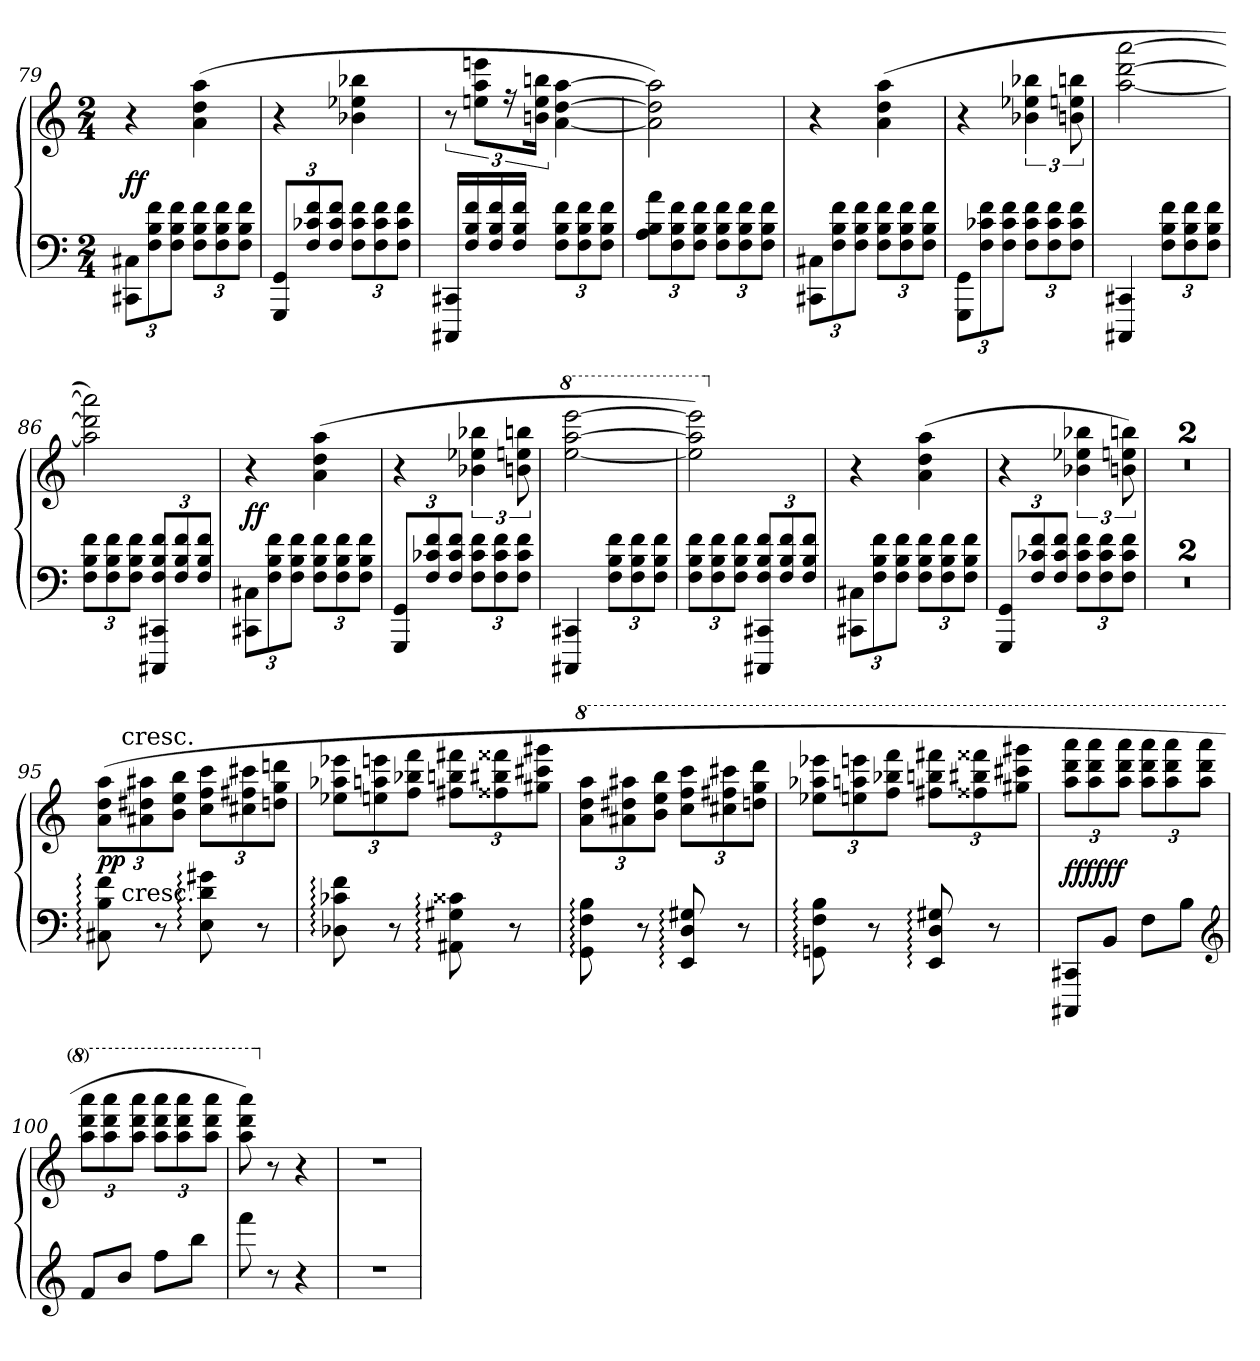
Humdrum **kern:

**kern	**kern	**dynam
*part1	*part1	*part1
*staff2	*staff1	*staff1/2
*clefF4	*clefG2	*
*k[]	*k[]	*
*M2/4	*M2/4	*
*MM100	*MM100	*
=79	=79	=79
12CC#X\ 12C#X\L	4r	f f
12F\ 12B\ 12f\	.	.
12F\ 12B\ 12f\J	.	.
12F\ 12B\ 12f\L	(4a\ 4dd\ 4aa\	.
12F\ 12B\ 12f\	.	.
12F\ 12B\ 12f\J	.	.
=80	=80	=80
12GGG/ 12GG/L	4r	.
12F/ 12c-X/ 12f/	.	.
12F/ 12c-/ 12f/J	.	.
12F\ 12c-\ 12f\L	4b-X\ 4ee-X\ 4bb-X\	.
12F\ 12c-\ 12f\	.	.
12F\ 12c-\ 12f\J	.	.
=81	=81	=81
16CCC#X/ 16CC#X/LL	12r	.
16F/ 16B/ 16f/	.	.
.	12een\ 12aa\ 12eeen\L	.
16F/ 16B/ 16f/	.	.
.	24r	.
16F/ 16B/ 16f/JJ	.	.
.	24bn\ 24ee\ 24bbn\Jk	.
12F\ 12B\ 12f\L	[4a\ [4dd\ [4aa\	.
12F\ 12B\ 12f\	.	.
12F\ 12B\ 12f\J	.	.
=82	=82	=82
12A\ 12B\ 12a\L	2a]\ 2dd]\ 2aa]\)	.
12F\ 12B\ 12f\	.	.
12F\ 12B\ 12f\J	.	.
12F\ 12B\ 12f\L	.	.
12F\ 12B\ 12f\	.	.
12F\ 12B\ 12f\J	.	.
=83	=83	=83
12CC#X\ 12C#X\L	4r	.
12F\ 12B\ 12f\	.	.
12F\ 12B\ 12f\J	.	.
12F\ 12B\ 12f\L	(4a\ 4dd\ 4aa\	.
12F\ 12B\ 12f\	.	.
12F\ 12B\ 12f\J	.	.
=84	=84	=84
*	*MM104	*
12GGG\ 12GG\L	4r	.
12F\ 12c-X\ 12f\	.	.
12F\ 12c-\ 12f\J	.	.
12F\ 12c-\ 12f\L	6b-X\ 6ee-X\ 6bb-X\	.
12F\ 12c-\ 12f\	.	.
12F\ 12c-\ 12f\J	12bn\ 12een\ 12bbn\	.
=85	=85	=85
*	*MM108	*
4CCC#X/ 4CC#X/	[2aa\ [2ddd\ [2aaa\	.
12F\ 12B\ 12f\L	.	.
12F\ 12B\ 12f\	.	.
12F\ 12B\ 12f\J	.	.
=86	=86	=86
*	*MM112	*
12F\ 12B\ 12f\L	2aa]\ 2ddd]\ 2aaa]\)	.
12F\ 12B\ 12f\	.	.
12F\ 12B\ 12f\J	.	.
12CCC#X/ 12CC#X/ 12F/ 12B/ 12f/L	.	.
12F/ 12B/ 12f/	.	.
12F/ 12B/ 12f/J	.	.
=87	=87	=87
*	*MM116	*
12CC#X\ 12C#X\L	4r	f f
12F\ 12B\ 12f\	.	.
12F\ 12B\ 12f\J	.	.
12F\ 12B\ 12f\L	(4a\ 4dd\ 4aa\	.
12F\ 12B\ 12f\	.	.
12F\ 12B\ 12f\J	.	.
=88	=88	=88
*	*MM120	*
12GGG/ 12GG/L	4r	.
12F/ 12c-X/ 12f/	.	.
12F/ 12c-/ 12f/J	.	.
12F\ 12c-\ 12f\L	6b-X\ 6ee-X\ 6bb-X\	.
12F\ 12c-\ 12f\	.	.
12F\ 12c-\ 12f\J	12bn\ 12een\ 12bbn\	.
=89	=89	=89
*	*8va	*
*	*MM124	*
4CCC#X/ 4CC#X/	[2eee\ [2aaa\ [2eeee\	.
12F\ 12B\ 12f\L	.	.
12F\ 12B\ 12f\	.	.
12F\ 12B\ 12f\J	.	.
=90	=90	=90
*	*MM128	*
12F\ 12B\ 12f\L	2eee]\ 2aaa]\ 2eeee]\)	.
12F\ 12B\ 12f\	.	.
12F\ 12B\ 12f\J	.	.
12CCC#X/ 12CC#X/ 12F/ 12B/ 12f/L	.	.
12F/ 12B/ 12f/	.	.
12F/ 12B/ 12f/J	.	.
=91	=91	=91
*	*X8va	*
*	*MM132	*
12CC#X\ 12C#X\L	4r	.
12F\ 12B\ 12f\	.	.
12F\ 12B\ 12f\J	.	.
12F\ 12B\ 12f\L	(4a\ 4dd\ 4aa\	.
12F\ 12B\ 12f\	.	.
12F\ 12B\ 12f\J	.	.
=92	=92	=92
*	*MM136	*
12GGG/ 12GG/L	4r	.
12F/ 12c-X/ 12f/	.	.
12F/ 12c-/ 12f/J	.	.
12F\ 12c-\ 12f\L	6b-X\ 6ee-X\ 6bb-X\	.
12F\ 12c-\ 12f\	.	.
12F\ 12c-\ 12f\J	12bn\ 12een\ 12bbn\)	.
=93	=93	=93
2r	2r	.
=94	=94	=94
2r	2r	.
=95	=95	=95
*	*MM140	*
*^	*	*
8C#X:\ 8B:\ 8f:\	12ryy	(12a\ 12dd\ 12aa\L	p p
!	!	!LO:TX:t=cresc.	!
!	!LO:TX:t=cresc.	!	!
.	3ryy	12a#X\ 12dd#X\ 12aa#X\	.
8r	.	.	.
.	.	12b\ 12ee\ 12bb\J	.
8E:\ 8d:\ 8g#X:\	.	12cc\ 12ff\ 12ccc\L	.
.	.	12cc#X\ 12ff#X\ 12ccc#X\	.
8r	.	.	.
.	12ryy	12ddn\ 12gg\ 12dddn\J	.
*v	*v	*	*
=96	=96	=96
*	*MM144	*
8D-X:\ 8c-X:\ 8f:\	12ee-X\ 12aa-X\ 12eee-X\L	.
.	12een\ 12aan\ 12eeen\	.
8r	.	.
.	12ff\ 12bb-X\ 12fff\J	.
8AA#X:\ 8G#X:\ 8c##X:\	12ff#X\ 12bbn\ 12fff#X\L	.
.	12ff##X\ 12bb#X\ 12fff##X\	.
8r	.	.
.	12gg#X\ 12ccc#X\ 12ggg#X\J	.
=97	=97	=97
*	*8va	*
*	*MM148	*
8GG:\ 8F:\ 8B:\	12aa\ 12ddd\ 12aaa\L	.
.	12aa#X\ 12ddd#X\ 12aaa#X\	.
8r	.	.
.	12bb\ 12eee\ 12bbb\J	.
8EE:/ 8D:/ 8G#X:/	12ccc\ 12fff\ 12cccc\L	.
.	12ccc#X\ 12fff#X\ 12cccc#X\	.
8r	.	.
.	12dddn\ 12ggg\ 12dddd\J	.
=98	=98	=98
*	*MM152	*
8GGn:\ 8F:\ 8B:\	12eee-X\ 12aaa-X\ 12eeee-X\L	.
.	12eeen\ 12aaan\ 12eeeen\	.
8r	.	.
.	12fff\ 12bbb-X\ 12ffff\J	.
8EE:/ 8D:/ 8G#X:/	12fff#X\ 12bbbn\ 12ffff#X\L	.
.	12fff##X\ 12bbb#X\ 12ffff##X\	.
8r	.	.
.	12ggg#X\ 12cccc#X\ 12gggg#X\J	.
=99	=99	=99
*	*MM156	*
8CCC#X/ 8CC#X/L	12aaa\ 12dddd\ 12aaaa\L	fff fff
.	12aaa\ 12dddd\ 12aaaa\	.
8BB/J	.	.
.	12aaa\ 12dddd\ 12aaaa\J	.
8F\L	12aaa\ 12dddd\ 12aaaa\L	.
.	12aaa\ 12dddd\ 12aaaa\	.
8B\J	.	.
.	12aaa\ 12dddd\ 12aaaa\J	.
*clefG2	*	*
=100	=100	=100
8f/L	12aaa\ 12dddd\ 12aaaa\L	.
.	12aaa\ 12dddd\ 12aaaa\	.
8b/J	.	.
.	12aaa\ 12dddd\ 12aaaa\J	.
8ff\L	12aaa\ 12dddd\ 12aaaa\L	.
.	12aaa\ 12dddd\ 12aaaa\	.
8bb\J	.	.
.	12aaa\ 12dddd\ 12aaaa\J	.
=101	=101	=101
8fff\	8aaa\ 8dddd\ 8aaaa\)	.
*	*X8va	*
8r	8r	.
4r	4r	.
=102	=102	=102
2r	2r	.
=	=	=
*-	*-	*-
